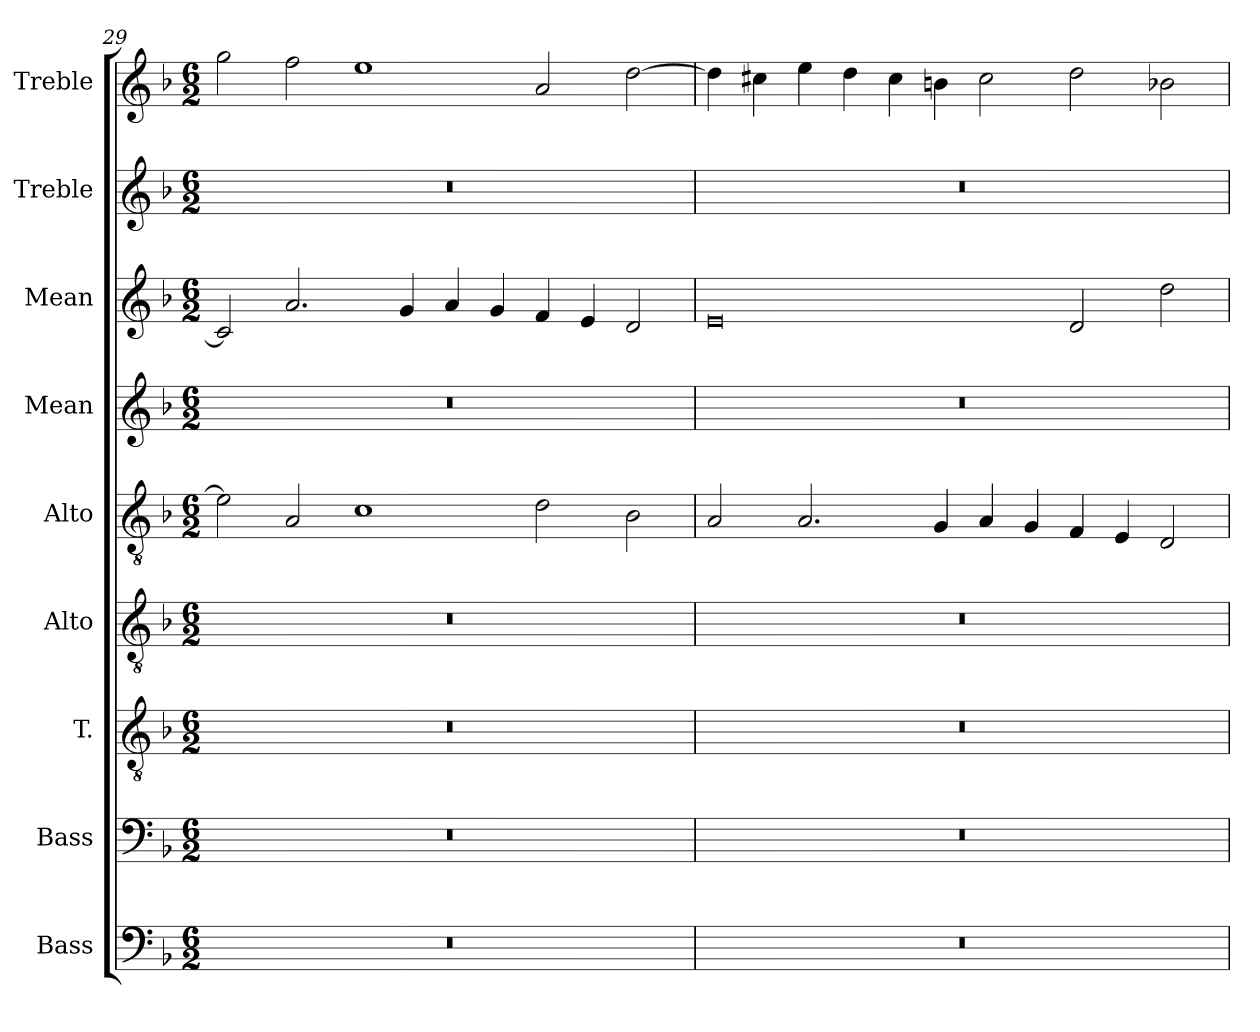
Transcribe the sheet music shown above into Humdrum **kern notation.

**kern	**kern	**kern	**kern	**kern	**kern	**kern	**kern	**kern
*part9	*part8	*part7	*part6	*part5	*part4	*part3	*part2	*part1
*staff9	*staff8	*staff7	*staff6	*staff5	*staff4	*staff3	*staff2	*staff1
*I"Bass	*I"Bass	*I"T.	*I"Alto	*I"Alto	*I"Mean	*I"Mean	*I"Treble	*I"Treble
*I'B.	*I'B.	*I'T.	*I'A2.	*I'A1.	*I'M.	*I'M.	*I'Tr.	*I'Tr.
*clefF4	*clefF4	*clefGv2	*clefGv2	*clefGv2	*clefG2	*clefG2	*clefG2	*clefG2
*	*	*ITrd7c12	*ITrd7c12	*ITrd7c12	*	*	*	*
*k[b-]	*k[b-]	*k[b-]	*k[b-]	*k[b-]	*k[b-]	*k[b-]	*k[b-]	*k[b-]
*F:	*F:	*F:	*F:	*F:	*F:	*F:	*F:	*F:
*M6/2	*M6/2	*M6/2	*M6/2	*M6/2	*M6/2	*M6/2	*M6/2	*M6/2
=29	=29	=29	=29	=29	=29	=29	=29	=29
!LO:N:vis=1	!LO:N:vis=1	!LO:N:vis=1	!LO:N:vis=1	!	!LO:N:vis=1	!	!LO:N:vis=1	!
0.r	0.r	0.r	0.r	2Ei\]	0.r	2ci/]	0.r	2ggi\
.	.	.	.	2AAi/	.	2.ai/	.	2ffi\
.	.	.	.	1Ci	.	.	.	1eei
.	.	.	.	.	.	4gi/	.	.
.	.	.	.	.	.	4ai/	.	.
.	.	.	.	.	.	4gi/	.	.
.	.	.	.	2Di\	.	4fi/	.	2ai/
.	.	.	.	.	.	4ei/	.	.
.	.	.	.	2BB-i\	.	2di/	.	[>2ddi\
=30	=30	=30	=30	=30	=30	=30	=30	=30
!LO:N:vis=1	!LO:N:vis=1	!LO:N:vis=1	!LO:N:vis=1	!	!LO:N:vis=1	!	!LO:N:vis=1	!
0.r	0.r	0.r	0.r	2AAi/	0.r	0ei	0.r	4ddi\]
.	.	.	.	.	.	.	.	4cc#Xi\
.	.	.	.	2.AAi/	.	.	.	4eei\
.	.	.	.	.	.	.	.	4ddi\
.	.	.	.	.	.	.	.	4cc#i\
.	.	.	.	4GGi/	.	.	.	4bni\
.	.	.	.	4AAi/	.	.	.	2cc#i\
.	.	.	.	4GGi/	.	.	.	.
.	.	.	.	4FFi/	.	2di/	.	2ddi\
.	.	.	.	4EEi/	.	.	.	.
.	.	.	.	2DDi/	.	2ddi\	.	2b-Xi\
=	=	=	=	=	=	=	=	=
*-	*-	*-	*-	*-	*-	*-	*-	*-
